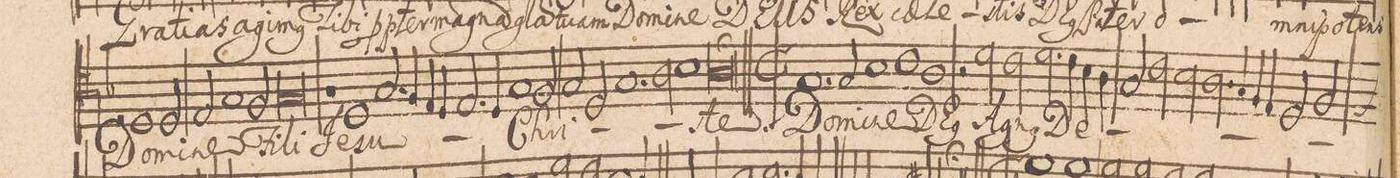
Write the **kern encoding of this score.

**kern	**text
*I"TENOR.	*
*clefC4	*
*k[b-]	*
*met(C|)	*
*M2/1	*
2rD	.
1D	Do-
2D/	-mi-
=32-	=32-
2E/	-ne
1G	Fi-
2F/	.
=33-	=33-
0G	-li
=34-	=34-
1rA	.
1D	Je-
=35-	=35-
2.G/	-su
4F/	.
4E/	.
4D/	.
2.E/	.
=36-	=36-
4D/	.
1G	Chri-
2F/	.
=37-	=37-
2G/	.
2D/	.
1.G	.
=38-	=38-
2A\	.
1B-	.
=39-	=39-
0Al;	-ste
=40||	=40||
*M2/1	*
*met(C|)	*
1.G	Do-
2G/	-mi-
=41-	=41-
1B-	-ne
1c	DE-
=42-	=42-
1A	-(us)
2r	.
2d\	A-
=43-	=43-
2c\	-gn(us)
2.d\	De-
4c\	.
4B-\	.
4A\	.
=44-	=44-
2G/	.
2c\	.
2B-\	.
2.A\	.
=45-	=45-
4G/	.
4F/	.
4E/	.
2D/	.
*custos:E	*
2F/	.
=46-	=46-
*-	*-
